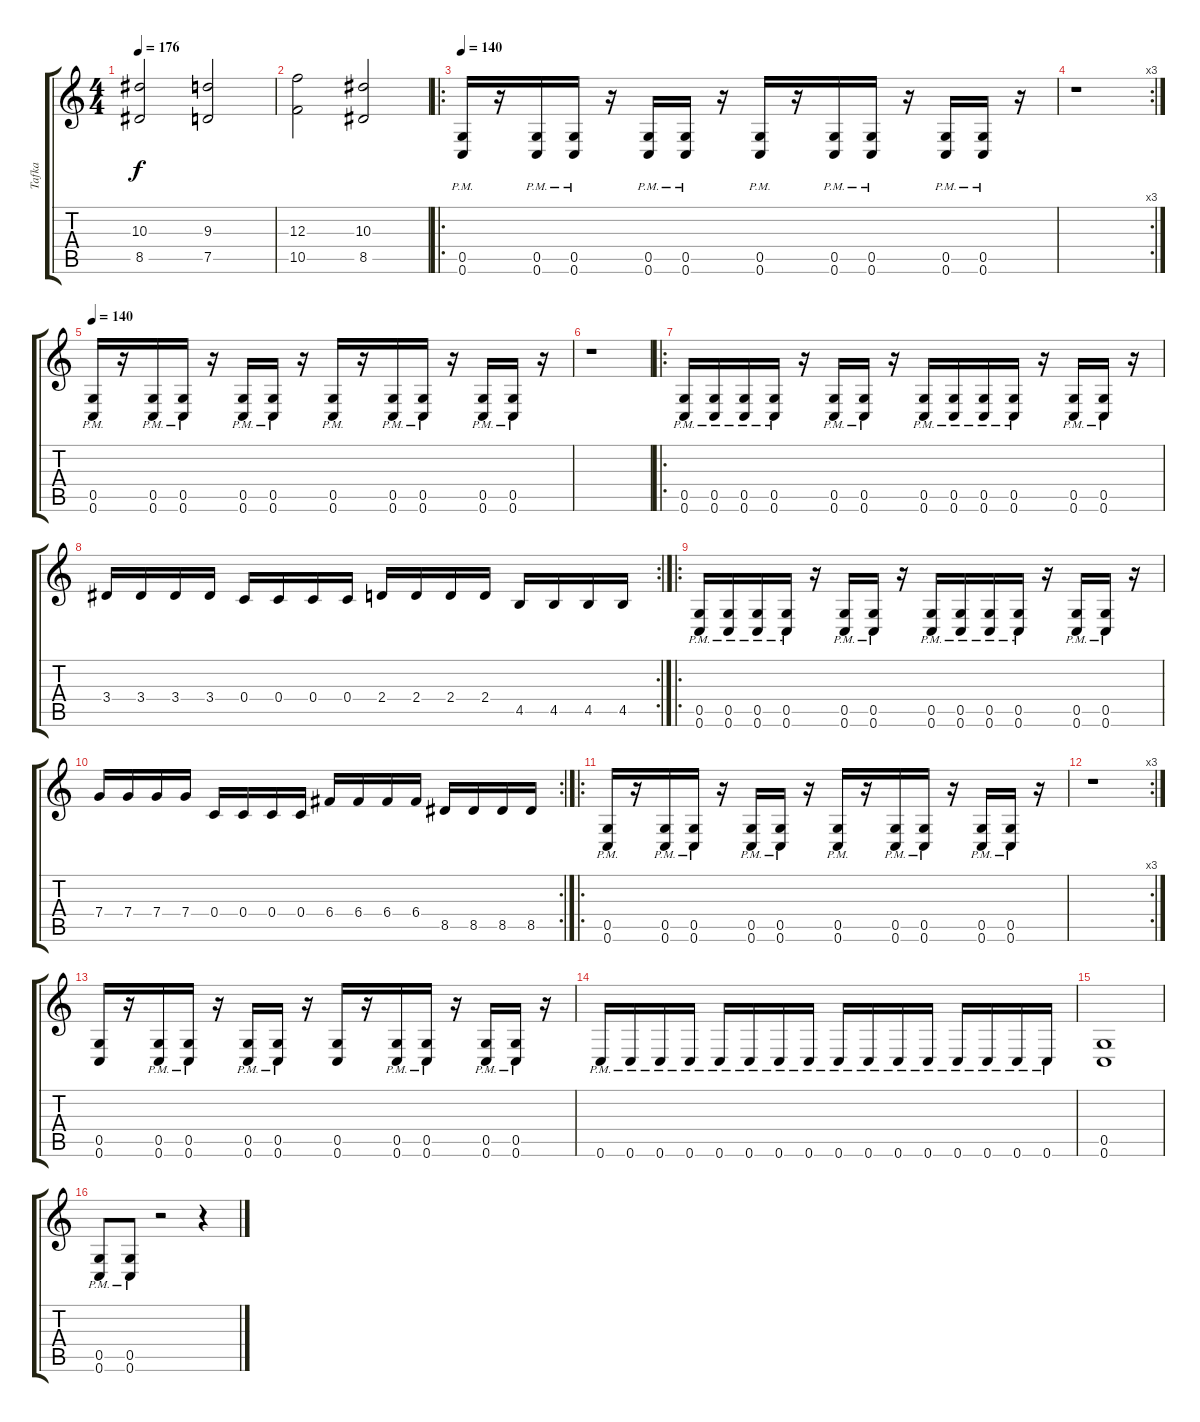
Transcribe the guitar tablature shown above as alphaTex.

\track ("Tafka" "Tafka") {instrument overdrivenguitar}
\staff {score tabs}
\tuning (D4 A3 F3 C3 G2 C2) {hide}
\ts (4 4)
\tempo 176
\clef g2
\ks c
(10.3 8.5).2{dy f} (9.3 7.5).2 |
(12.3 10.5).2 (10.3 8.5).2 |
\ro
\tempo 140
(0.5{pm} 0.6{pm}).16 r.16 (0.5{pm} 0.6{pm}).16 (0.5{pm} 0.6{pm}).16 r.16 (0.5{pm} 0.6{pm}).16 (0.5{pm} 0.6{pm}).16 r.16 (0.5{pm} 0.6{pm}).16 r.16 (0.5{pm} 0.6{pm}).16 (0.5{pm} 0.6{pm}).16 r.16 (0.5{pm} 0.6{pm}).16 (0.5{pm} 0.6{pm}).16 r.16 |
\rc 3
r.1 |
\tempo 140
(0.5{pm} 0.6{pm}).16 r.16 (0.5{pm} 0.6{pm}).16 (0.5{pm} 0.6{pm}).16 r.16 (0.5{pm} 0.6{pm}).16 (0.5{pm} 0.6{pm}).16 r.16 (0.5{pm} 0.6{pm}).16 r.16 (0.5{pm} 0.6{pm}).16 (0.5{pm} 0.6{pm}).16 r.16 (0.5{pm} 0.6{pm}).16 (0.5{pm} 0.6{pm}).16 r.16 |
r.1 |
\ro
(0.5{pm} 0.6{pm}).16 (0.5{pm} 0.6{pm}).16 (0.5{pm} 0.6{pm}).16 (0.5{pm} 0.6{pm}).16 r.16 (0.5{pm} 0.6{pm}).16 (0.5{pm} 0.6{pm}).16 r.16 (0.5{pm} 0.6{pm}).16 (0.5{pm} 0.6{pm}).16 (0.5{pm} 0.6{pm}).16 (0.5{pm} 0.6{pm}).16 r.16 (0.5{pm} 0.6{pm}).16 (0.5{pm} 0.6{pm}).16 r.16 |
\rc 2
3.4.16 3.4.16 3.4.16 3.4.16 0.4.16 0.4.16 0.4.16 0.4.16 2.4.16 2.4.16 2.4.16 2.4.16 4.5.16 4.5.16 4.5.16 4.5.16 |
\ro
(0.5 0.6{pm}).16 (0.5{pm} 0.6{pm}).16 (0.5{pm} 0.6{pm}).16 (0.5{pm} 0.6{pm}).16 r.16 (0.5{pm} 0.6{pm}).16 (0.5{pm} 0.6{pm}).16 r.16 (0.5{pm} 0.6{pm}).16 (0.5{pm} 0.6{pm}).16 (0.5{pm} 0.6{pm}).16 (0.5{pm} 0.6{pm}).16 r.16 (0.5{pm} 0.6{pm}).16 (0.5{pm} 0.6{pm}).16 r.16 |
\rc 2
7.4.16 7.4.16 7.4.16 7.4.16 0.4.16 0.4.16 0.4.16 0.4.16 6.4.16 6.4.16 6.4.16 6.4.16 8.5.16 8.5.16 8.5.16 8.5.16 |
\ro
(0.5{pm} 0.6{pm}).16 r.16 (0.5{pm} 0.6{pm}).16 (0.5{pm} 0.6{pm}).16 r.16 (0.5{pm} 0.6{pm}).16 (0.5{pm} 0.6{pm}).16 r.16 (0.5{pm} 0.6{pm}).16 r.16 (0.5{pm} 0.6{pm}).16 (0.5{pm} 0.6{pm}).16 r.16 (0.5{pm} 0.6{pm}).16 (0.5{pm} 0.6{pm}).16 r.16 |
\rc 3
r.1 |
(0.5 0.6).16 r.16 (0.5{pm} 0.6{pm}).16 (0.5{pm} 0.6{pm}).16 r.16 (0.5{pm} 0.6{pm}).16 (0.5{pm} 0.6{pm}).16 r.16 (0.5 0.6).16 r.16 (0.5{pm} 0.6{pm}).16 (0.5{pm} 0.6{pm}).16 r.16 (0.5{pm} 0.6{pm}).16 (0.5{pm} 0.6{pm}).16 r.16 |
0.6{pm}.16 0.6{pm}.16 0.6{pm}.16 0.6{pm}.16 0.6{pm}.16 0.6{pm}.16 0.6{pm}.16 0.6{pm}.16 0.6{pm}.16 0.6{pm}.16 0.6{pm}.16 0.6{pm}.16 0.6{pm}.16 0.6{pm}.16 0.6{pm}.16 0.6{pm}.16 |
(0.5 0.6).1 |
(0.5{pm} 0.6{pm}).8 (0.5{pm} 0.6{pm}).8 r.2 r.4
